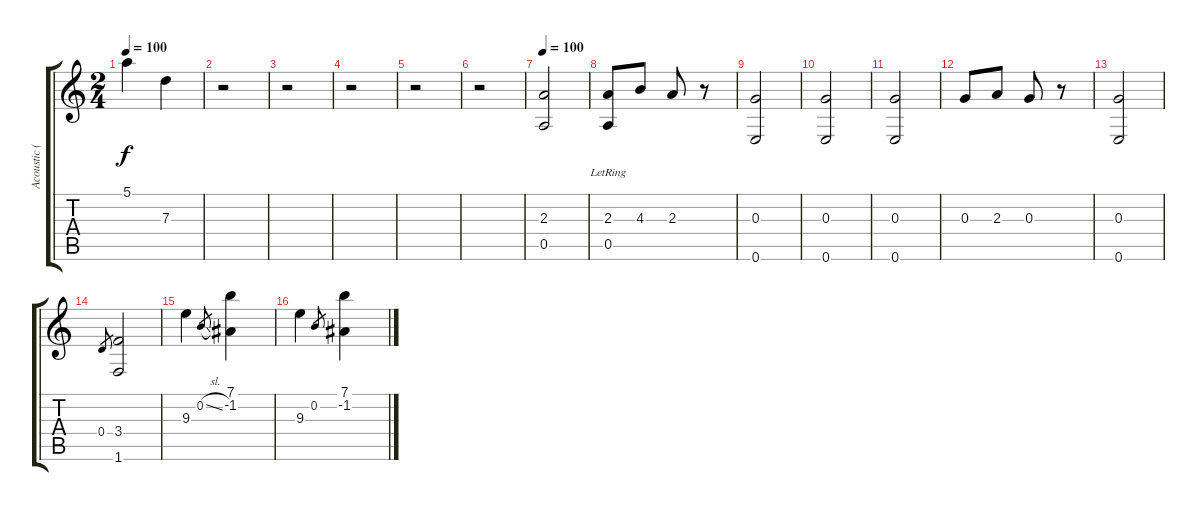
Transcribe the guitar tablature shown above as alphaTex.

\track ("Acoustic (Second)" "Acoustic (") {instrument acousticguitarnylon}
\staff {score tabs}
\tuning (E4 B3 G3 D3 A2 E2) {hide}
\ts (2 4)
\tempo 100
\clef g2
\ks c
5.1.4{dy f} 7.3.4 |
r.2 |
r.2 |
r.2 |
r.2 |
r.2 |
\tempo 100
(2.3 0.5).2{volume 16} |
(2.3 0.5{lr}).8 4.3.8 2.3.8 r.8 |
(0.3 0.6).2 |
(0.3 0.6).2 |
(0.3 0.6).2 |
0.3.8 2.3.8 0.3.8 r.8 |
(0.3 0.6).2 |
0.4.8{gr} (3.4 1.6).2 |
9.3.4 0.2{sl}.8{gr} (7.1 -1.2).4 |
9.3.4 0.2.8{gr} (7.1 -1.2).4
